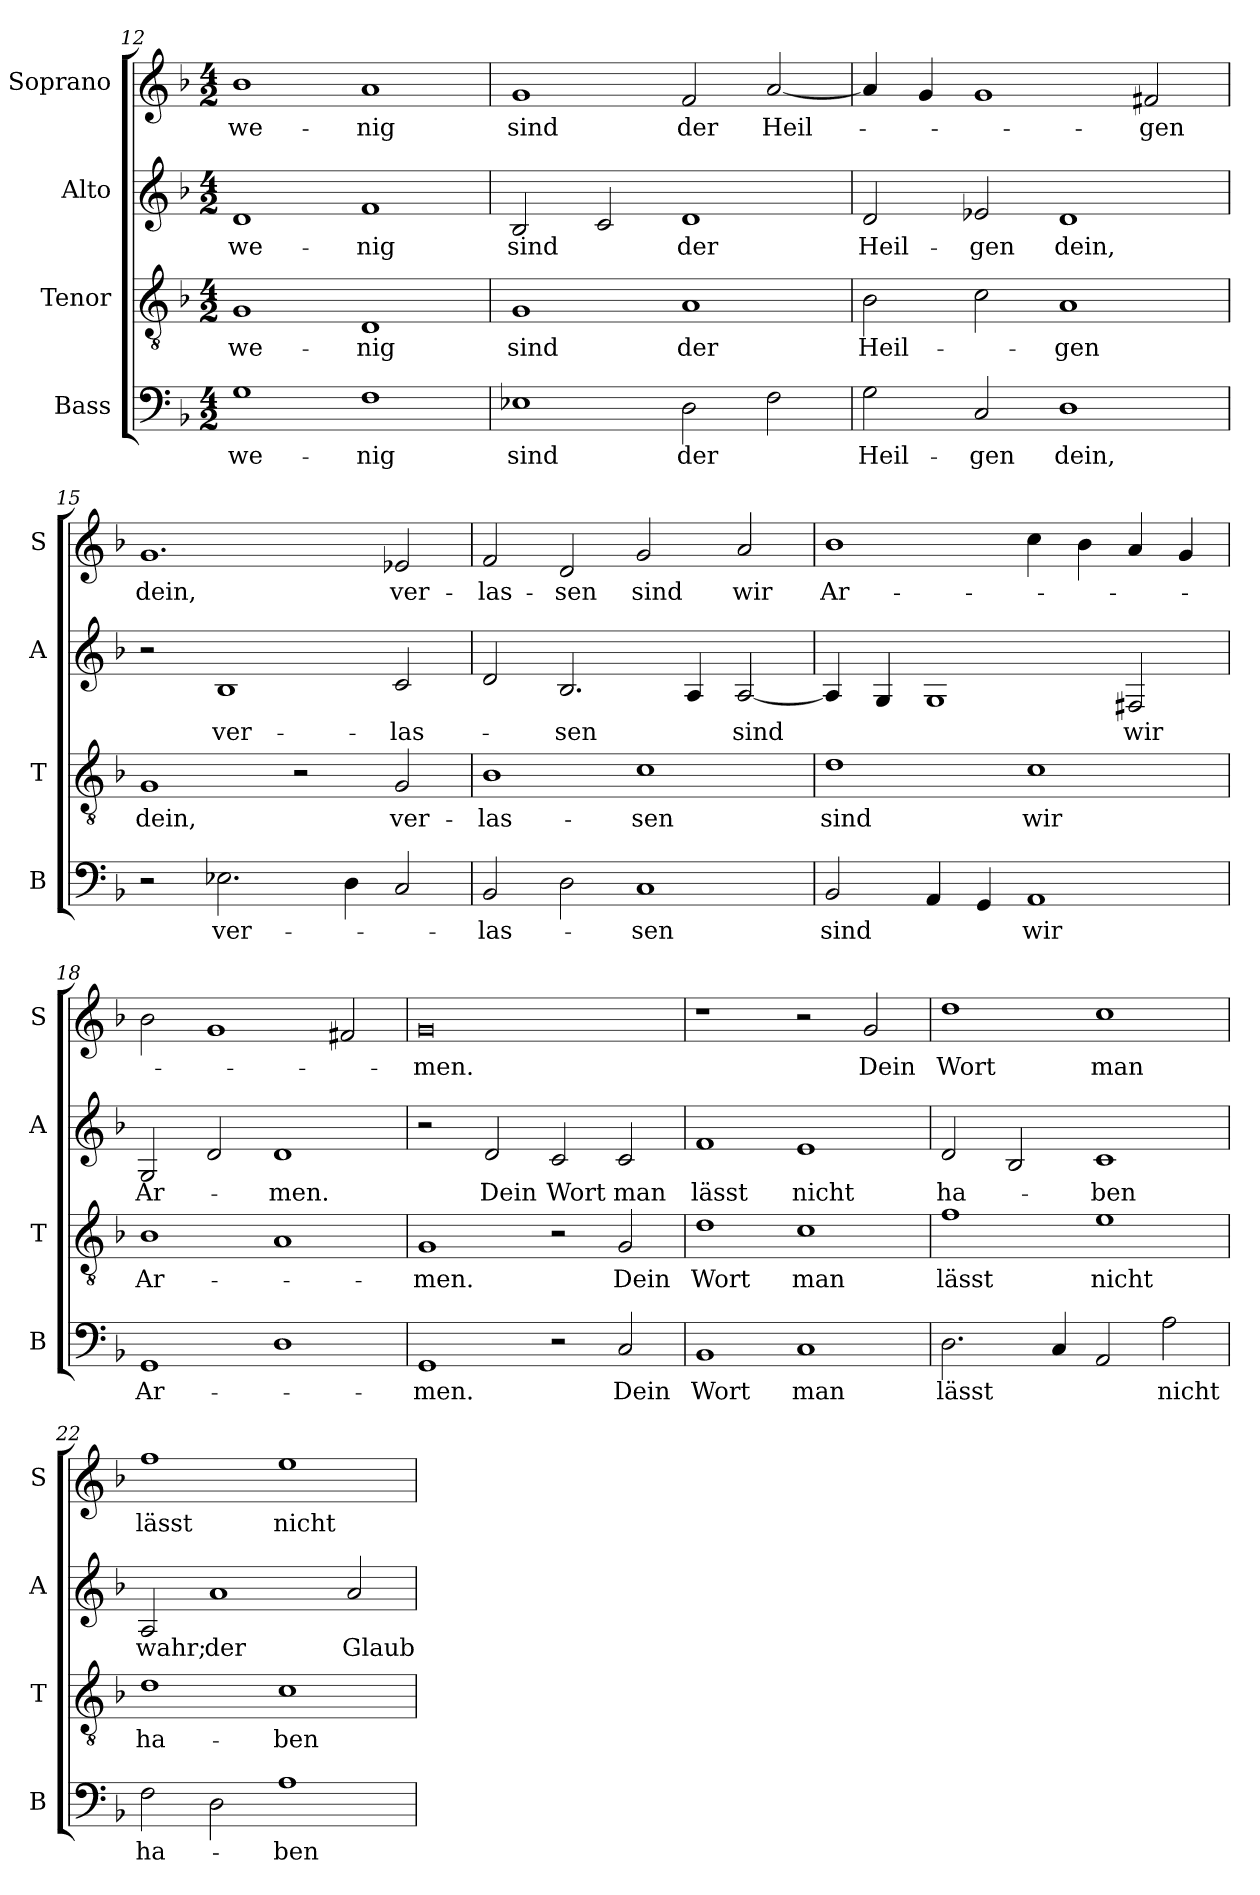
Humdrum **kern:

**kern	**text	**kern	**text	**kern	**text	**kern	**text
*part4	*part4	*part3	*part3	*part2	*part2	*part1	*part1
*staff4	*staff4	*staff3	*staff3	*staff2	*staff2	*staff1	*staff1
*I"Bass	*	*I"Tenor	*	*I"Alto	*	*I"Soprano	*
*I'B	*	*I'T	*	*I'A	*	*I'S	*
!!LO:LB:g=z
*clefF4	*	*clefGv2	*	*clefG2	*	*clefG2	*
*k[b-]	*	*k[b-]	*	*k[b-]	*	*k[b-]	*
*F:	*	*F:	*	*F:	*	*F:	*
*M4/2	*	*M4/2	*	*M4/2	*	*M4/2	*
=12	=12	=12	=12	=12	=12	=12	=12
!	!LO:LY:b	!	!LO:LY:b	!	!LO:LY:b	!	!LO:LY:b
1G	we-	1G	we-	1d	we-	1b-	we-
!	!LO:LY:b	!	!LO:LY:b	!	!LO:LY:b	!	!LO:LY:b
1F	-nig	1D	-nig	1f	-nig	1a	-nig
=13	=13	=13	=13	=13	=13	=13	=13
!	!LO:LY:b	!	!LO:LY:b	!	!LO:LY:b	!	!LO:LY:b
1E-X	sind	1G	sind	2B-/	sind	1g	sind
.	.	.	.	2c/	.	.	.
!	!LO:LY:b	!	!LO:LY:b	!	!LO:LY:b	!	!LO:LY:b
2D\	der	1A	der	1d	der	2f/	der
!	!	!	!	!	!	!	!LO:LY:b
2F\	.	.	.	.	.	[2a/	Heil-
=14	=14	=14	=14	=14	=14	=14	=14
!	!LO:LY:b	!	!LO:LY:b	!	!LO:LY:b	!	!
2G\	Heil-	2B-\	Heil-	2d/	Heil-	4a/]	.
.	.	.	.	.	.	4g/	.
!	!LO:LY:b	!	!	!	!LO:LY:b	!	!
2C/	-gen	2c\	.	2e-X/	-gen	1g	.
!	!LO:LY:b	!	!LO:LY:b	!	!LO:LY:b	!	!
1D	dein,	1A	-gen	1d	dein,	.	.
!	!	!	!	!	!	!	!LO:LY:b
.	.	.	.	.	.	2f#X/	-gen
!!LO:LB:g=z
=15	=15	=15	=15	=15	=15	=15	=15
!	!	!	!LO:LY:b	!	!	!	!LO:LY:b
2r	.	1G	dein,	2r	.	1.g	dein,
!	!LO:LY:b	!	!	!	!LO:LY:b	!	!
2.E-X\	ver-	.	.	1B-	ver-	.	.
.	.	2r	.	.	.	.	.
4D\	.	.	.	.	.	.	.
!	!	!	!LO:LY:b	!	!LO:LY:b	!	!LO:LY:b
2C/	.	2G/	ver-	2c/	-las-	2e-X/	ver-
=16	=16	=16	=16	=16	=16	=16	=16
!	!LO:LY:b	!	!LO:LY:b	!	!	!	!LO:LY:b
2BB-/	-las-	1B-	-las-	2d/	.	2f/	-las-
!	!	!	!	!	!LO:LY:b	!	!LO:LY:b
2D\	.	.	.	2.B-/	-sen	2d/	-sen
!	!LO:LY:b	!	!LO:LY:b	!	!	!	!LO:LY:b
1C	-sen	1c	-sen	.	.	2g/	sind
.	.	.	.	4A/	.	.	.
!	!	!	!	!	!LO:LY:b	!	!LO:LY:b
.	.	.	.	[2A/	sind	2a/	wir
=17	=17	=17	=17	=17	=17	=17	=17
!	!LO:LY:b	!	!LO:LY:b	!	!	!	!LO:LY:b
2BB-/	sind	1d	sind	4A/]	.	1b-	Ar-
.	.	.	.	4G/	.	.	.
4AA/	.	.	.	1G	.	.	.
4GG/	.	.	.	.	.	.	.
!	!LO:LY:b	!	!LO:LY:b	!	!	!	!
1AA	wir	1c	wir	.	.	4cc\	.
.	.	.	.	.	.	4b-\	.
!	!	!	!	!	!LO:LY:b	!	!
.	.	.	.	2F#X/	wir	4a/	.
.	.	.	.	.	.	4g/	.
!!LO:PB:g=z
=18	=18	=18	=18	=18	=18	=18	=18
!	!LO:LY:b	!	!LO:LY:b	!	!LO:LY:b	!	!
1GG	Ar-	1B-	Ar-	2G/	Ar-	2b-\	.
.	.	.	.	2d/	.	1g	.
!	!	!	!	!	!LO:LY:b	!	!
1D	.	1A	.	1d	-men.	.	.
.	.	.	.	.	.	2f#X/	.
=19	=19	=19	=19	=19	=19	=19	=19
!	!LO:LY:b	!	!LO:LY:b	!	!	!	!LO:LY:b
1GG	-men.	1G	-men.	2r	.	0g	-men.
!	!	!	!	!	!LO:LY:b	!	!
.	.	.	.	2d/	Dein	.	.
!	!	!	!	!	!LO:LY:b	!	!
2r	.	2r	.	2c/	Wort	.	.
!	!LO:LY:b	!	!LO:LY:b	!	!LO:LY:b	!	!
2C/	Dein	2G/	Dein	2c/	man	.	.
=20	=20	=20	=20	=20	=20	=20	=20
!	!LO:LY:b	!	!LO:LY:b	!	!LO:LY:b	!	!
1BB-	Wort	1d	Wort	1f	lässt	1r	.
!	!LO:LY:b	!	!LO:LY:b	!	!LO:LY:b	!	!
1C	man	1c	man	1e	nicht	2r	.
!	!	!	!	!	!	!	!LO:LY:b
.	.	.	.	.	.	2g/	Dein
!!LO:LB:g=z
=21	=21	=21	=21	=21	=21	=21	=21
!	!LO:LY:b	!	!LO:LY:b	!	!LO:LY:b	!	!LO:LY:b
2.D\	lässt	1f	lässt	2d/	ha-	1dd	Wort
.	.	.	.	2B-/	.	.	.
4C/	.	.	.	.	.	.	.
!	!	!	!LO:LY:b	!	!LO:LY:b	!	!LO:LY:b
2AA/	.	1e	nicht	1c	-ben	1cc	man
!	!LO:LY:b	!	!	!	!	!	!
2A\	nicht	.	.	.	.	.	.
=22	=22	=22	=22	=22	=22	=22	=22
!	!LO:LY:b	!	!LO:LY:b	!	!LO:LY:b	!	!LO:LY:b
2F\	ha-	1d	ha-	2A/	wahr;	1ff	lässt
!	!	!	!	!	!LO:LY:b	!	!
2D\	.	.	.	1a	der	.	.
!	!LO:LY:b	!	!LO:LY:b	!	!	!	!LO:LY:b
1A	-ben	1c	-ben	.	.	1ee	nicht
!	!	!	!	!	!LO:LY:b	!	!
.	.	.	.	2a/	Glaub	.	.
=	=	=	=	=	=	=	=
*-	*-	*-	*-	*-	*-	*-	*-
